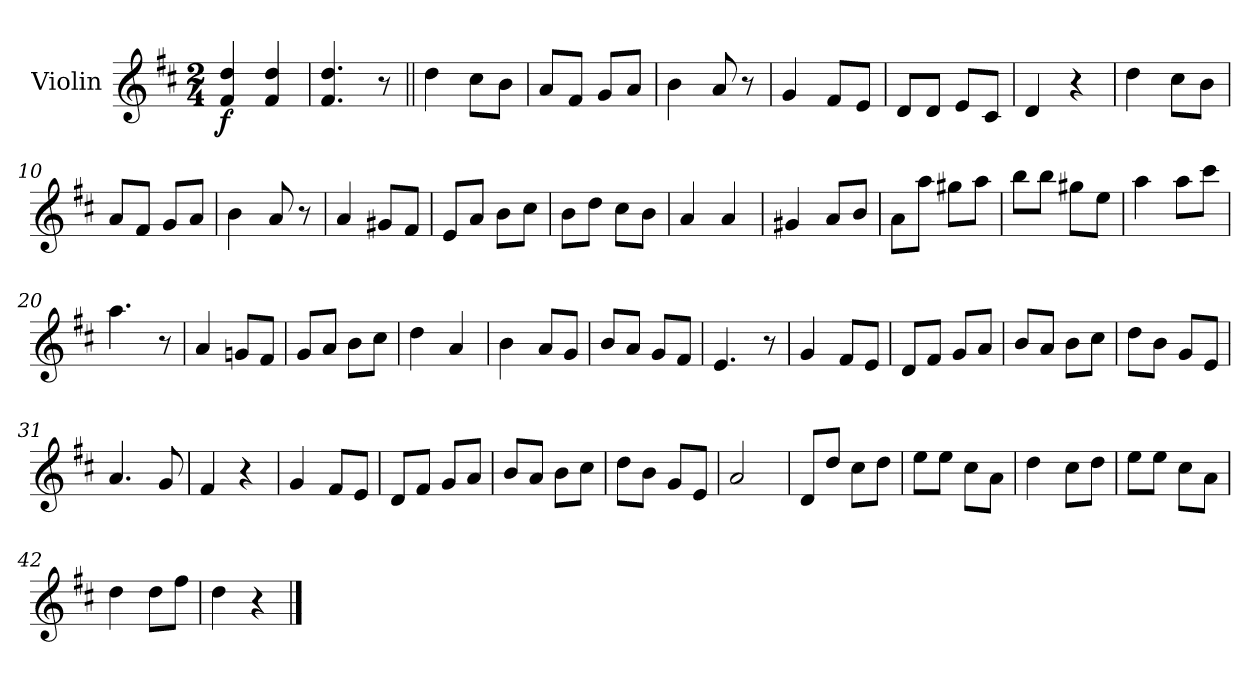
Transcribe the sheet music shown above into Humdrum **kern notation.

**kern	**dynam
*part1	*part1
*staff1	*staff1
*I"Violin	*
*I'Vln.	*
*clefG2	*
*k[f#c#]	*
*M2/4	*
=1	=1
!	!LO:DY:b
4f#/ 4dd/	f
4f#/ 4dd/	.
=2	=2
4.f#/ 4.dd/	.
8r	.
=3||	=3||
4dd\	.
8cc#\L	.
8b\J	.
=4	=4
8a/L	.
8f#/J	.
8g/L	.
8a/J	.
=5	=5
4b\	.
8a/	.
8r	.
=6	=6
4g/	.
8f#/L	.
8e/J	.
=7	=7
8d/L	.
8d/J	.
8e/L	.
8c#/J	.
=8	=8
4d/	.
4r	.
=9	=9
4dd\	.
8cc#\L	.
8b\J	.
!!LO:LB:g=z
=10	=10
8a/L	.
8f#/J	.
8g/L	.
8a/J	.
=11	=11
4b\	.
8a/	.
8r	.
=12	=12
4a/	.
8g#X/L	.
8f#/J	.
=13	=13
8e/L	.
8a/J	.
8b\L	.
8cc#\J	.
=14	=14
8b\L	.
8dd\J	.
8cc#\L	.
8b\J	.
=15	=15
4a/	.
4a/	.
=16	=16
4g#X/	.
8a/L	.
8b/J	.
=17	=17
8a\L	.
8aa\J	.
8gg#X\L	.
8aa\J	.
=18	=18
8bb\L	.
8bb\J	.
8gg#X\L	.
8ee\J	.
!!LO:LB:g=z
=19	=19
4aa\	.
8aa\L	.
8ccc#\J	.
=20	=20
4.aa\	.
8r	.
=21	=21
4a/	.
8gn/L	.
8f#/J	.
=22	=22
8g/L	.
8a/J	.
8b\L	.
8cc#\J	.
=23	=23
4dd\	.
4a/	.
=24	=24
4b\	.
8a/L	.
8g/J	.
=25	=25
8b/L	.
8a/J	.
8g/L	.
8f#/J	.
=26	=26
4.e/	.
8r	.
=27	=27
4g/	.
8f#/L	.
8e/J	.
=28	=28
8d/L	.
8f#/J	.
8g/L	.
8a/J	.
!!LO:LB:g=z
=29	=29
8b/L	.
8a/J	.
8b\L	.
8cc#\J	.
=30	=30
8dd\L	.
8b\J	.
8g/L	.
8e/J	.
=31	=31
4.a/	.
8g/	.
=32	=32
4f#/	.
4r	.
=33	=33
4g/	.
8f#/L	.
8e/J	.
=34	=34
8d/L	.
8f#/J	.
8g/L	.
8a/J	.
=35	=35
8b/L	.
8a/J	.
8b\L	.
8cc#\J	.
=36	=36
8dd\L	.
8b\J	.
8g/L	.
8e/J	.
=37	=37
2a/	.
!!LO:LB:g=z
=38	=38
8d/L	.
8dd/J	.
8cc#\L	.
8dd\J	.
=39	=39
8ee\L	.
8ee\J	.
8cc#\L	.
8a\J	.
=40	=40
4dd\	.
8cc#\L	.
8dd\J	.
=41	=41
8ee\L	.
8ee\J	.
8cc#\L	.
8a\J	.
=42	=42
4dd\	.
8dd\L	.
8ff#\J	.
=43	=43
4dd\	.
4r	.
==	==
*-	*-
